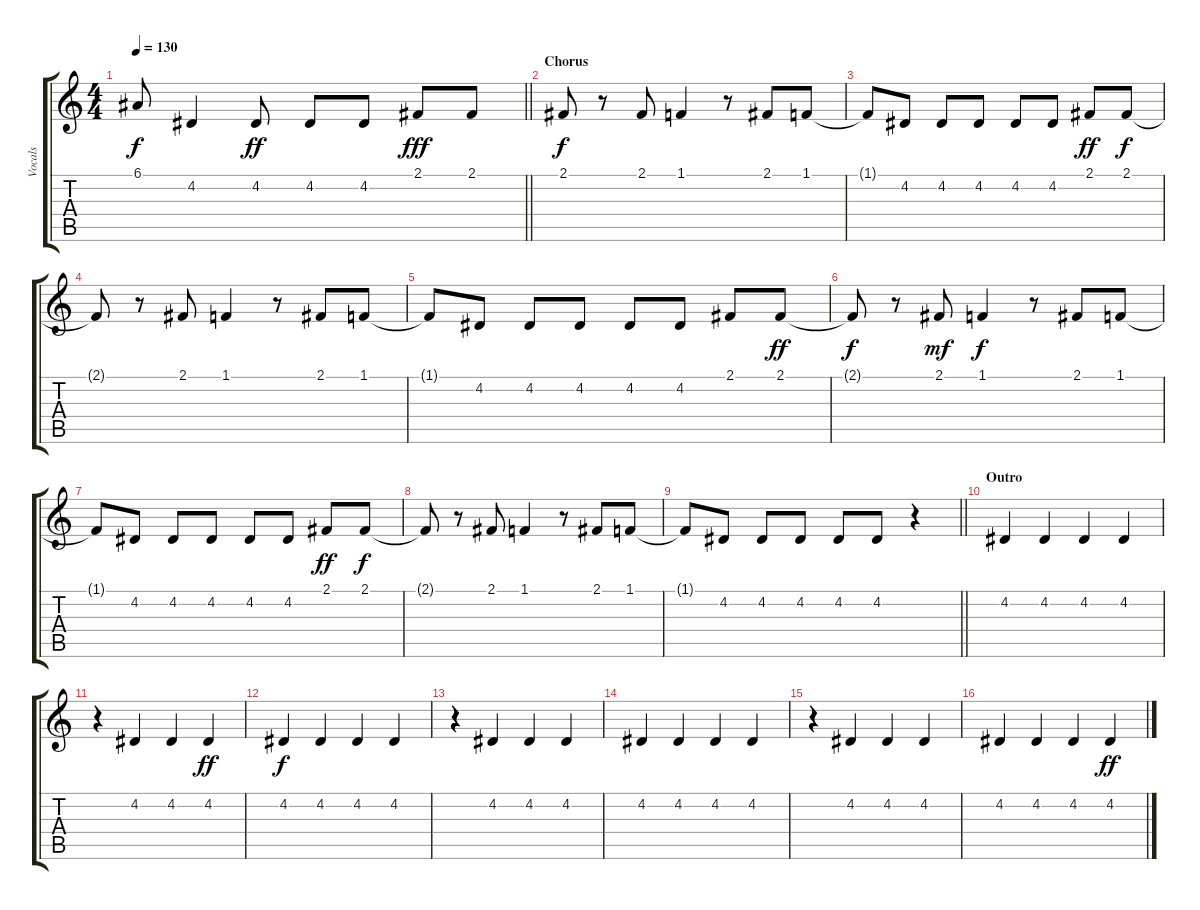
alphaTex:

\track ("Vocals" "Vocals") {instrument altosax}
\staff {score tabs}
\tuning (E4 B3 G3 D3 A2 E2) {hide}
\ts (4 4)
\tempo 130
\clef g2
\barLineRight lightlight
\ks c
6.1{t}.8{dy f} 4.2.4 4.2.8{dy ff} 4.2.8 4.2.8 2.1.8{dy fff} 2.1.8 |
\section ("" "Chorus")
2.1.8{dy f} r.8 2.1.8 1.1.4 r.8 2.1.8 1.1.8 |
1.1{t}.8 4.2.8 4.2.8 4.2.8 4.2.8 4.2.8 2.1.8{dy ff} 2.1.8{dy f} |
2.1{t}.8 r.8 2.1.8 1.1.4 r.8 2.1.8 1.1.8 |
1.1{t}.8 4.2.8 4.2.8 4.2.8 4.2.8 4.2.8 2.1.8 2.1.8{dy ff} |
2.1{t}.8{dy f} r.8 2.1.8{dy mf} 1.1.4{dy f} r.8 2.1.8 1.1.8 |
1.1{t}.8 4.2.8 4.2.8 4.2.8 4.2.8 4.2.8 2.1.8{dy ff} 2.1.8{dy f} |
2.1{t}.8 r.8 2.1.8 1.1.4 r.8 2.1.8 1.1.8 |
\barLineRight lightlight
1.1{t}.8 4.2.8 4.2.8 4.2.8 4.2.8 4.2.8 r.4 |
\section ("" "Outro")
4.2.4 4.2.4 4.2.4 4.2.4 |
r.4 4.2.4 4.2.4 4.2.4{dy ff} |
4.2.4{dy f} 4.2.4 4.2.4 4.2.4 |
r.4 4.2.4 4.2.4 4.2.4 |
4.2.4 4.2.4 4.2.4 4.2.4 |
r.4 4.2.4 4.2.4 4.2.4 |
4.2.4 4.2.4 4.2.4 4.2.4{dy ff}
